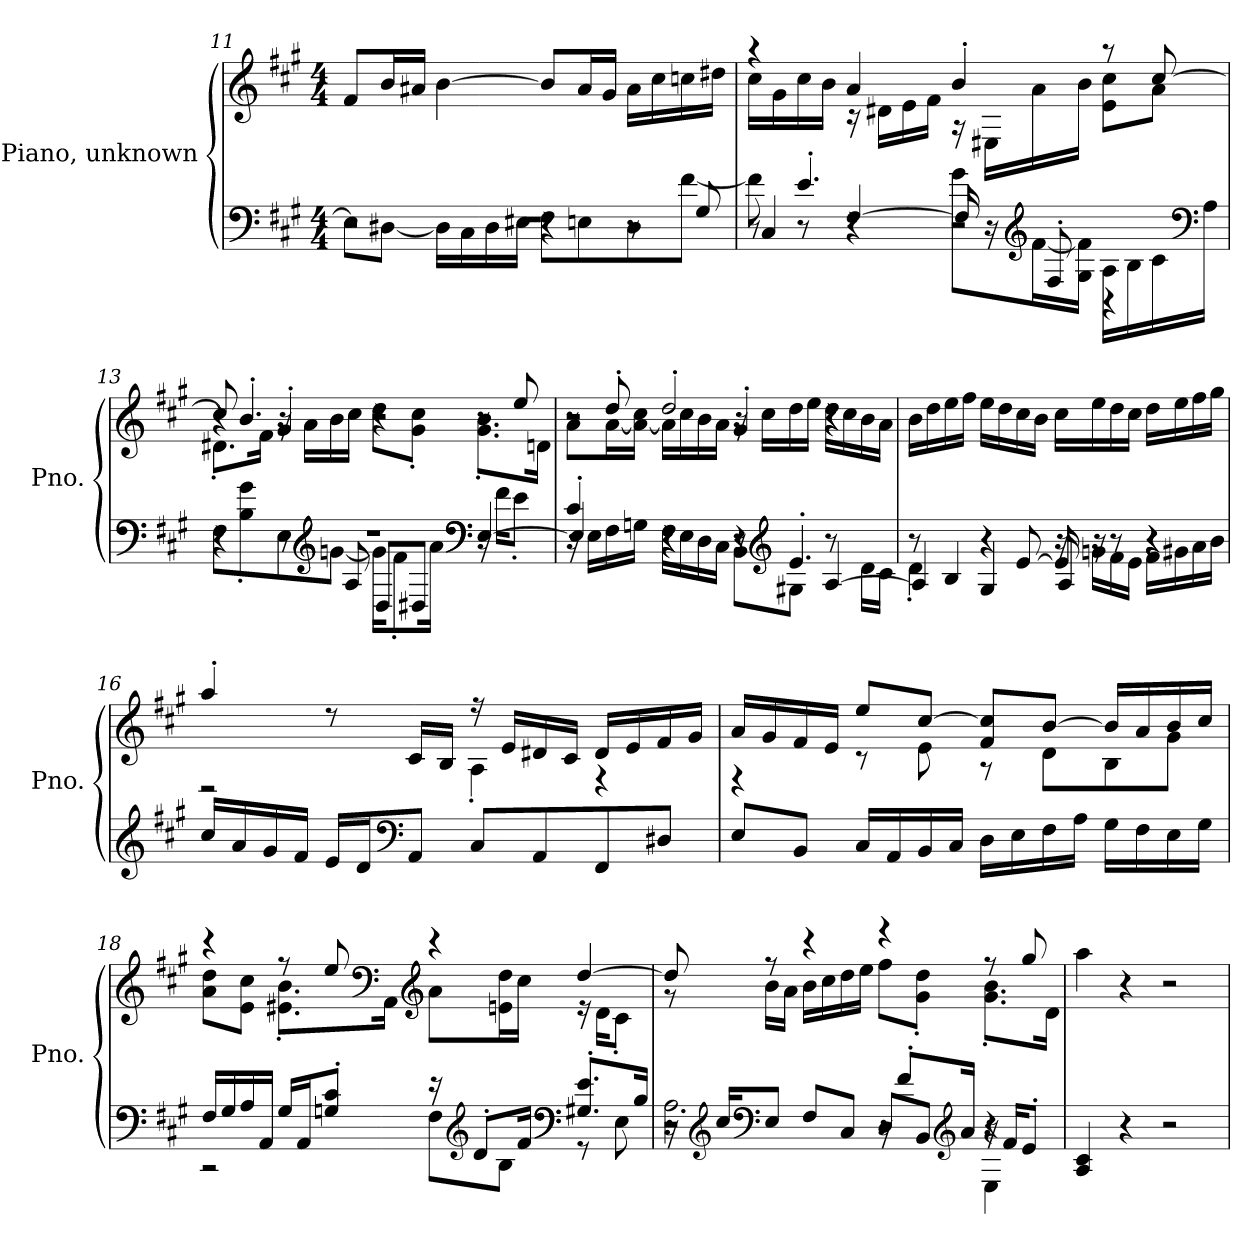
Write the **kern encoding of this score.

**kern	**kern
*part1	*part1
*staff2	*staff1
*I"Piano, unknown	*
*I'Pno.	*
*clefF4	*clefG2
*k[f#c#g#]	*k[f#c#g#]
*M4/4	*M4/4
=11	=11
*^	*
*	*^	*
1r	8E\L]	2r	8f#/L
.	[8D#X\J	.	16b/L
.	.	.	16a#X/JJ
.	16D#\LL]	.	[4b\
.	16C#\	.	.
.	16D#\	.	.
.	16E#X\JJ	.	.
.	8F#\L	4r	8b/L]
.	8En\	.	16a#/L
.	.	.	16g#/JJ
.	8D#\	8r	16a#\LL
.	.	.	16cc#\
.	[8f#\J	8G#/	16ccn\
.	.	.	16dd#X\JJ
!!LO:LB:g=z
=12	=12	=12	=12
*	*	*	*^
8r	8f#\]	4C#/	4r	16cc#\LL
.	.	.	.	16g#\
4.e'/	8r	.	.	16cc#\
.	.	.	.	16b\JJ
.	4r	[4F#/	4a/	16r
.	.	.	.	16d#X\LL
.	.	.	.	16e\
.	.	.	.	16f#\JJ
2r	8g#\L	16F#/]	4b'/	16r
.	.	16r	.	16E#X\LL
*clefG2	*	*	*	*
.	[16f#\L	8F#'/	.	16a\
.	16G#\ 16f#\]JJ	.	.	16b\JJ
.	16A\LL	4r	8r	8e\ 8cc#\L
.	16B\	.	.	.
.	16c#\	.	[8cc#/	8a\J
*clefF4	*	*	*	*
.	16A\JJ	.	.	.
!!LO:PB:g=z
=13	=13	=13	=13	=13
*	*	*	*	*^
1r	8F#\L	4r	8cc#/]	8.d#X'\L	4r
.	8B\' 8g#\'	.	4.b'/	.	.
.	.	.	.	16f#\Jk	.
.	8E\	8r	.	16r	4g#'/
.	.	.	.	16a\LL	.
*clefG2	*	*	*	*	*
.	[8gn\J	8A/	.	16b\	.
.	.	.	.	16cc#\JJ	.
.	16g\KL]	8D/L	4r	8dd\L	2r
.	8f#'\	.	.	.	.
.	.	8D#X/J	.	8g#\' 8cc#\'J	.
.	16a\Jk	.	.	.	.
*clefF4	*	*	*	*	*
.	16r	[4E/	8r	8.g#\' 8.b\'L	.
.	16f#\KL	.	.	.	.
.	8e'\J	.	8ee/	.	.
.	.	.	.	16dn\Jk	.
=14	=14	=14	=14	=14	=14
4c#'/	16r	4E/]	8r	8a\L	2r
.	16E\LL	.	.	.	.
.	16F#\	.	8dd'/	[16a\L	.
.	16Gn\JJ	.	.	16a\_ 16cc#\JJ	.
4r	16F#\LL	4r	2dd'/	16a\LL]	.
.	16E\	.	.	16cc#\	.
.	16D\	.	.	16b\	.
.	16C#\JJ	.	.	16a\JJ	.
8r	8BB\L	4r	.	16r	4g#'/
.	.	.	.	16cc#\LL	.
*clefG2	*	*	*	*	*
4.e'/	8G#X\J	.	.	16dd\	.
.	.	.	.	16ee\JJ	.
.	8r	[4A/	4r	16dd\LL	4r
.	.	.	.	16cc#\	.
.	16d\LL	.	.	16b\	.
.	16c#\JJ	.	.	16a\JJ	.
*	*	*	*v	*v	*v
!!LO:LB:g=z
=15	=15	=15	=15
8r	4d'\	4A/]	16b\LL
.	.	.	16dd\
4B/	.	.	16ee\
.	.	.	16ff#\JJ
.	4r	4G#/	16ee\LL
.	.	.	16dd\
[8e/	.	.	16cc#\
.	.	.	16b\JJ
16e/]	16r	4A/	16cc#\LL
16r	16gn\LL	.	16ee\
8r	16f#\	.	16dd\
.	16e\JJ	.	16cc#\JJ
4r	16f#\LL	4r	16dd\LL
.	16g#X\	.	16ee\
.	16a\	.	16ff#\
.	16b\JJ	.	16gg#\JJ
*v	*v	*v	*
=16	=16
*	*^
16cc#/LL	4aa'/	2r
16a/	.	.
16g#/	.	.
16f#/JJ	.	.
16e/LL	8r	.
16d/J	.	.
*clefF4	*	*
8AA/J	16c#/LL	.
.	16B/JJ	.
8C#/L	16r	4A'\
.	16e/LL	.
8AA/	16d#X/	.
.	16c#/JJ	.
8FF#/	16d#/LL	4r
.	16e/	.
8D#X/J	16f#/	.
.	16g#/JJ	.
!!LO:LB:g=z	!!
=17	=17	=17
8E/L	16a/LL	4r
.	16g#/	.
8BB/J	16f#/	.
.	16e/JJ	.
16C#/LL	8ee/L	8r
16AA/	.	.
16BB/	[8cc#/J	8e\
16C#/JJ	.	.
16D\LL	8f#/ 8cc#/]L	8r
16E\	.	.
16F#\	[8b/J	8d\L
16A\JJ	.	.
16G#\LL	16b/LL]	8B\
16F#\	16a/	.
16E\	16b/	8g#\J
16G#\JJ	16cc#/JJ	.
=18	=18	=18
*^	*	*
16F#/LL	2r	4r	8a\ 8dd\L
16G#/	.	.	.
16A/	.	.	8e\ 8cc#\J
16AA/JJ	.	.	.
16G#/LL	.	8r	8.e#X\' 8.b\'L
16AA/J	.	.	.
8Gn/' 8c#/'J	.	8ee/	.
*	*	*clefF4	*
.	.	.	16AA\Jk
*	*	*clefG2	*
16r	8F#\L	4r	8a\L
*clefG2	*	*	*
8d'/L	.	.	.
.	8B\J	.	16en\ 16dd\L
16f#/Jk	.	.	16cc#\JJ
*clefF4	*	*	*
8.G#X/' 8.e/'L	8r	[4dd/	16r
.	.	.	16d\KL
.	8E\	.	8c#'\J
16B/Jk	.	.	.
!!LO:LB:g=z	!!
=19	=19	=19	=19
*	*^	*	*
16r	2.A\	2r	8dd/]	8r
*clefG2	*	*	*	*
16cc#/KL	.	.	.	.
*clefF4	*	*	*	*
8E/J	.	.	8r	16b\LL
.	.	.	.	16a\JJ
8F#/L	.	.	4r	16b\LL
.	.	.	.	16cc#\
8C#/J	.	.	.	16dd\
.	.	.	.	16ee\JJ
16r	.	8D/L	4r	8ff#\L
8f#'/L	.	.	.	.
.	.	8BB/J	.	8g#\' 8dd\'J
*clefG2	*	*	*	*
16a/Jk	.	.	.	.
16r	4E\	4r	8r	8.g#\' 8.b\'L
16f#/KL	.	.	.	.
8e'/J	.	.	8gg#/	.
.	.	.	.	16d\Jk
*v	*v	*v	*	*
*	*v	*v
=20	=20
4A/ 4c#/	4aa\
4r	4r
2r	2r
=	=
*-	*-
